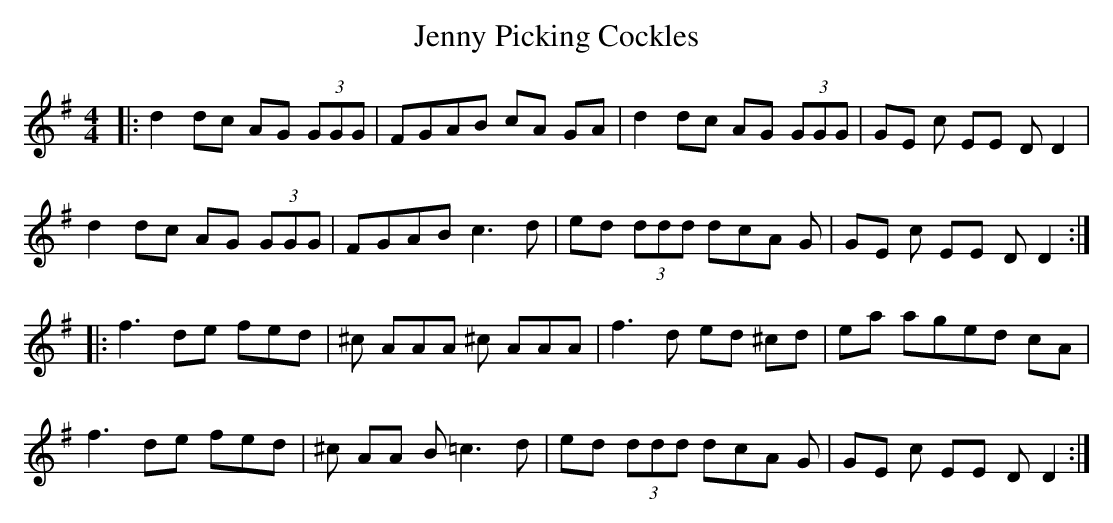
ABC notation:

X:1
T: Jenny Picking Cockles
M: 4/4
L: 1/8
K: Emin
|:d2 dc AG (3GGG|FGAB cA GA|d2 dc AG (3GGG|GE c EE D D2|
d2 dc AG (3GGG|FGAB c3 d|ed (3ddd dcA G|GE c EE D D2:|
|:f3 de fed|^c AAA ^c AAA|f3 d ed ^cd|ea aged cA|
f3 de fed|^c AA B =c3 d|ed (3ddd dcA G|GE c EE D D2:|
